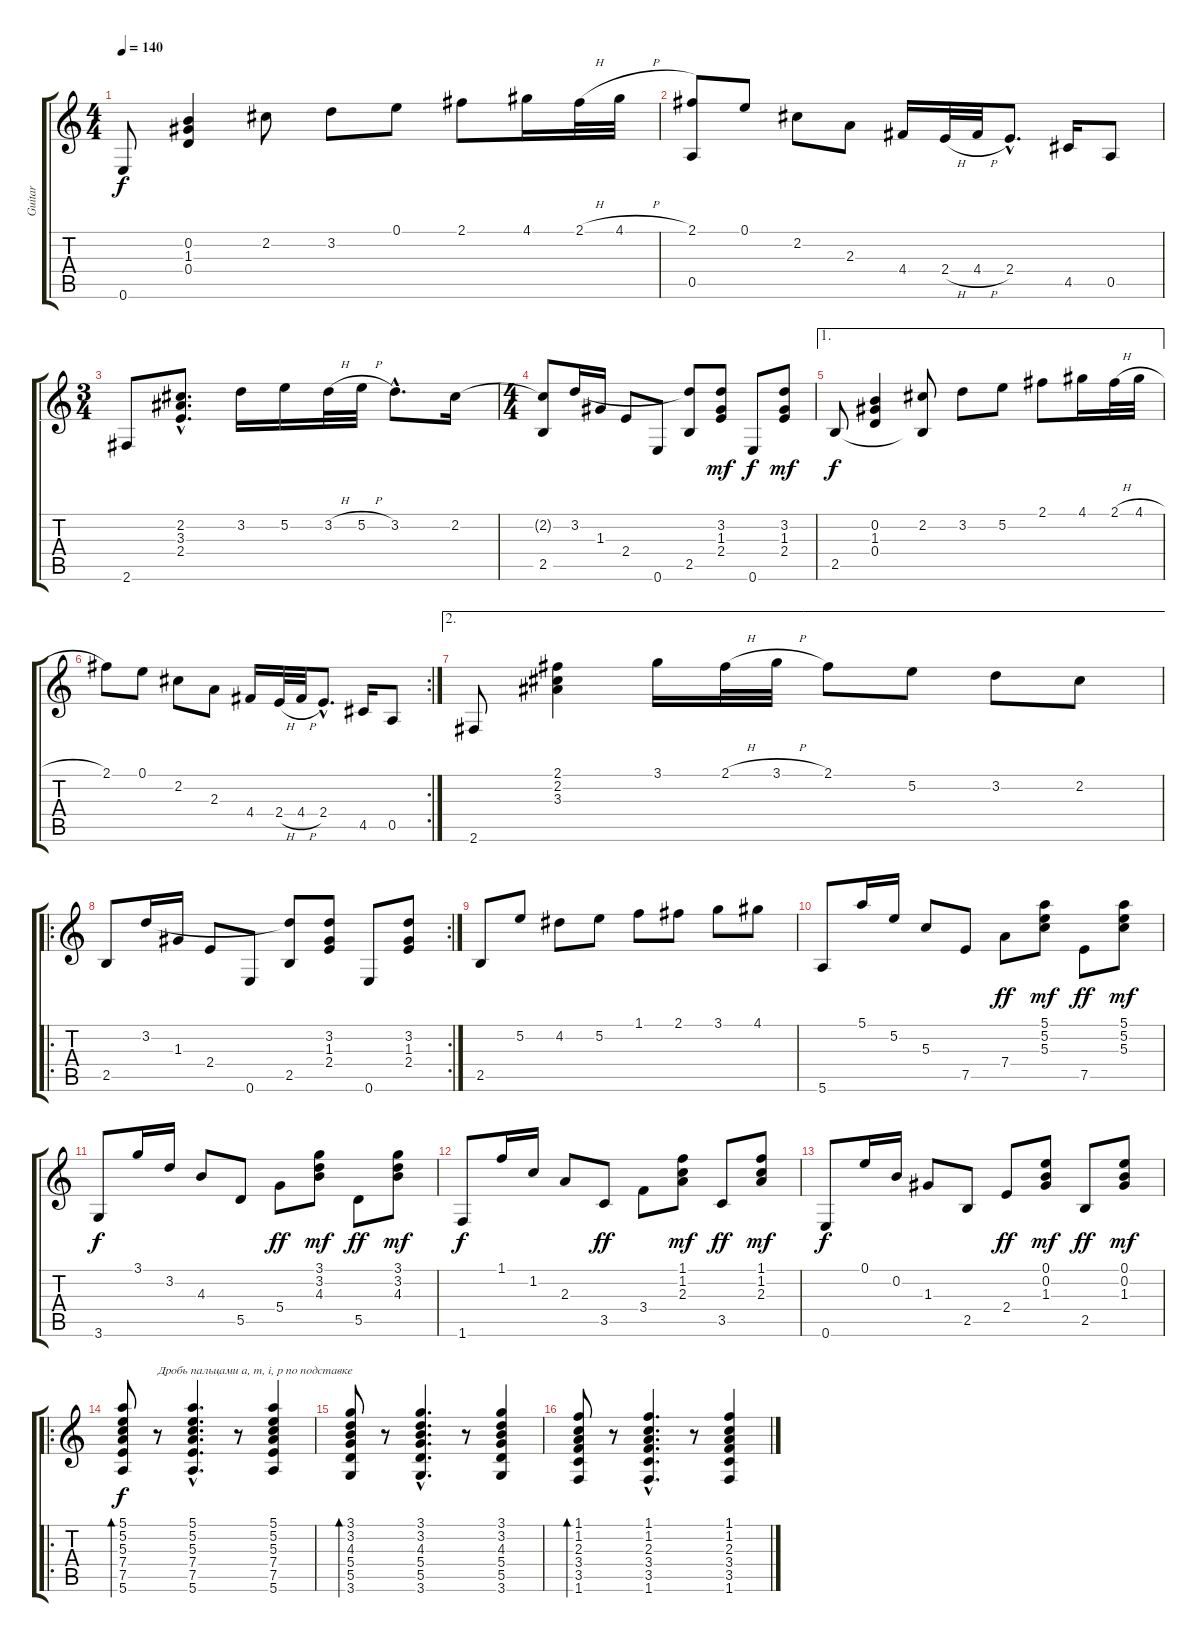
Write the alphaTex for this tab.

\track ("Guitar" "Guitar") {instrument acousticguitarnylon}
\staff {score tabs}
\tuning (E4 B3 G3 D3 A2 E2) {hide}
\ts (4 4)
\tempo 140
\clef g2
\ks c
0.6.8{dy f} (0.2 1.3 0.4).4 2.2.8 3.2.8 0.1.8 2.1.8 4.1.16 2.1{h}.32 4.1{h}.32 |
(2.1 0.5).8 0.1.8 2.2.8 2.3.8 4.4.16 2.4{h}.32 4.4{h}.32 2.4{hac}.8{d} 4.5.16 0.5.8 |
\ts (3 4)
2.6.8 (2.2{hac} 3.3{hac} 2.4{hac}).8{d} 3.2.16 5.2.16 3.2{h}.32 5.2{h}.32 3.2{hac}.8{d} 2.2.16 |
\ts (4 4)
(2.2{t} 2.5).8 3.2.16 1.3.16 2.4.8 0.6.8 (3.2{t} 2.5).8 (3.2 1.3 2.4).8{dy mf} 0.6.8{dy f} (3.2 1.3 2.4).8{dy mf} |
\ae 1
2.5.8{dy f} (0.2 1.3 0.4).4 (2.2 2.5{t}).8 3.2.8 5.2.8 2.1.8 4.1.16 2.1{h}.32 4.1{h}.32 |
\rc 2
2.1.8 0.1.8 2.2.8 2.3.8 4.4.16 2.4{h}.32 4.4{h}.32 2.4{hac}.8{d} 4.5.16 0.5.8 |
\ae 2
2.6.8 (2.1 2.2 3.3).4 3.1.16 2.1{h}.32 3.1{h}.32 2.1.8 5.2.8 3.2.8 2.2.8 |
\ro
\rc 2
2.5.8 3.2.16 1.3.16 2.4.8 0.6.8 (3.2{t} 2.5).8 (3.2 1.3 2.4).8 0.6.8 (3.2 1.3 2.4).8 |
2.5.8 5.2.8 4.2.8 5.2.8 1.1.8 2.1.8 3.1.8 4.1.8 |
5.6.8 5.1.16 5.2.16 5.3.8 7.5.8 7.4.8{dy ff} (5.1 5.2 5.3).8{dy mf} 7.5.8{dy ff} (5.1 5.2 5.3).8{dy mf} |
3.6.8{dy f} 3.1.16 3.2.16 4.3.8 5.5.8 5.4.8{dy ff} (3.1 3.2 4.3).8{dy mf} 5.5.8{dy ff} (3.1 3.2 4.3).8{dy mf} |
1.6.8{dy f} 1.1.16 1.2.16 2.3.8 3.5.8{dy ff} 3.4.8 (1.1 1.2 2.3).8{dy mf} 3.5.8{dy ff} (1.1 1.2 2.3).8{dy mf} |
0.6.8{dy f} 0.1.16 0.2.16 1.3.8 2.5.8 2.4.8{dy ff} (0.1 0.2 1.3).8{dy mf} 2.5.8{dy ff} (0.1 0.2 1.3).8{dy mf} |
\ro
(5.1 5.2 5.3 7.4 7.5 5.6).8{bd 120 dy f} r.8{txt "Дробь пальцами a, m, i, p по подставке"} (5.1{hac} 5.2{hac} 5.3{hac} 7.4{hac} 7.5{hac} 5.6{hac}).4{d} r.8 (5.1 5.2 5.3 7.4 7.5 5.6).4 |
(3.1 3.2 4.3 5.4 5.5 3.6).8{bd 120} r.8 (3.1{hac} 3.2{hac} 4.3{hac} 5.4{hac} 5.5{hac} 3.6{hac}).4{d} r.8 (3.1 3.2 4.3 5.4 5.5 3.6).4 |
(1.1 1.2 2.3 3.4 3.5 1.6).8{bd 120} r.8 (1.1{hac} 1.2{hac} 2.3{hac} 3.4{hac} 3.5{hac} 1.6{hac}).4{d} r.8 (1.1 1.2 2.3 3.4 3.5 1.6).4
